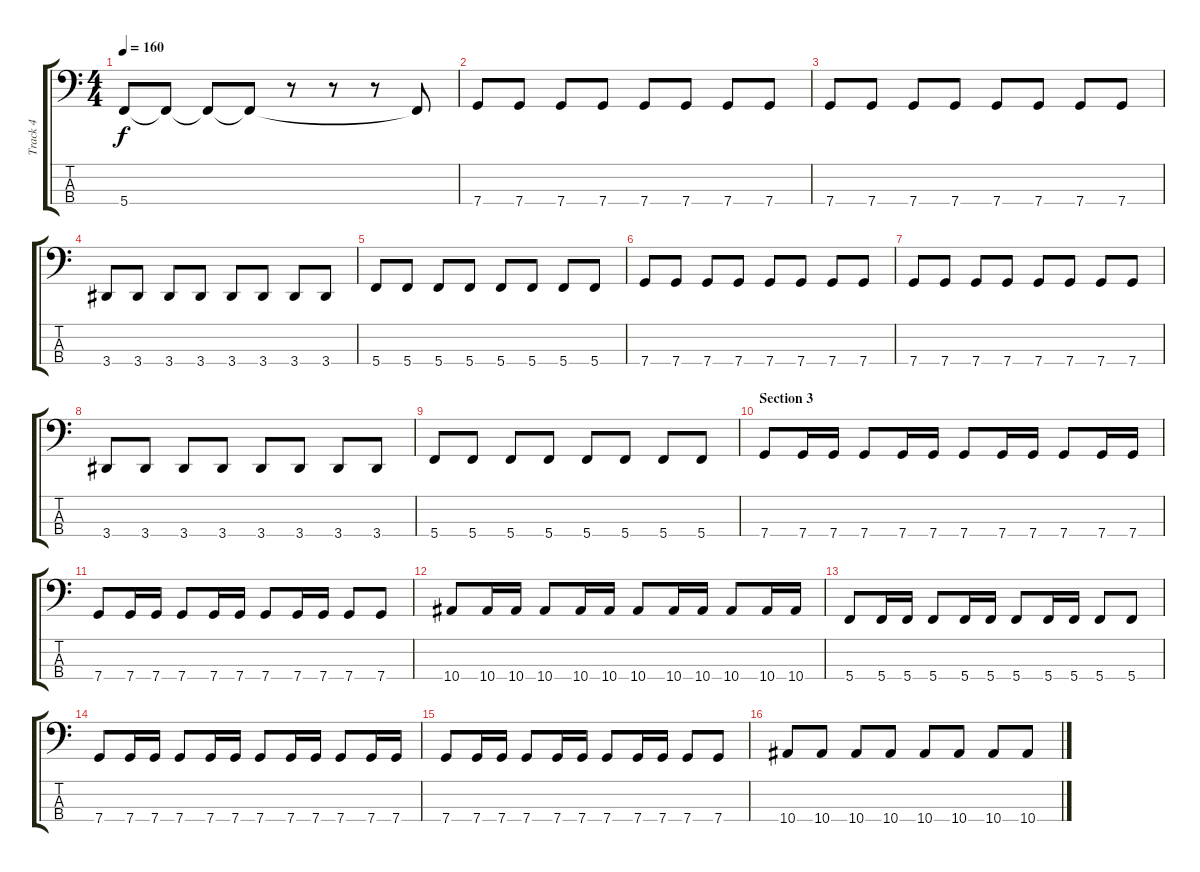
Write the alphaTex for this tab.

\track ("Track 4" "Track 4") {instrument electricbassfinger}
\staff {score tabs}
\tuning (F2 C2 G1 C1) {hide}
\ts (4 4)
\tempo 160
\clef f4
\ks c
5.4.8{dy f} 5.4{t}.8 5.4{t}.8 5.4{t}.8 r.8 r.8 r.8 5.4{t}.8 |
7.4.8 7.4.8 7.4.8 7.4.8 7.4.8 7.4.8 7.4.8 7.4.8 |
7.4.8 7.4.8 7.4.8 7.4.8 7.4.8 7.4.8 7.4.8 7.4.8 |
3.4.8 3.4.8 3.4.8 3.4.8 3.4.8 3.4.8 3.4.8 3.4.8 |
5.4.8 5.4.8 5.4.8 5.4.8 5.4.8 5.4.8 5.4.8 5.4.8 |
7.4.8 7.4.8 7.4.8 7.4.8 7.4.8 7.4.8 7.4.8 7.4.8 |
7.4.8 7.4.8 7.4.8 7.4.8 7.4.8 7.4.8 7.4.8 7.4.8 |
3.4.8 3.4.8 3.4.8 3.4.8 3.4.8 3.4.8 3.4.8 3.4.8 |
5.4.8 5.4.8 5.4.8 5.4.8 5.4.8 5.4.8 5.4.8 5.4.8 |
\section ("" "Section 3")
7.4.8 7.4.16 7.4.16 7.4.8 7.4.16 7.4.16 7.4.8 7.4.16 7.4.16 7.4.8 7.4.16 7.4.16 |
7.4.8 7.4.16 7.4.16 7.4.8 7.4.16 7.4.16 7.4.8 7.4.16 7.4.16 7.4.8 7.4.8 |
10.4.8 10.4.16 10.4.16 10.4.8 10.4.16 10.4.16 10.4.8 10.4.16 10.4.16 10.4.8 10.4.16 10.4.16 |
5.4.8 5.4.16 5.4.16 5.4.8 5.4.16 5.4.16 5.4.8 5.4.16 5.4.16 5.4.8 5.4.8 |
7.4.8 7.4.16 7.4.16 7.4.8 7.4.16 7.4.16 7.4.8 7.4.16 7.4.16 7.4.8 7.4.16 7.4.16 |
7.4.8 7.4.16 7.4.16 7.4.8 7.4.16 7.4.16 7.4.8 7.4.16 7.4.16 7.4.8 7.4.8 |
10.4.8 10.4.8 10.4.8 10.4.8 10.4.8 10.4.8 10.4.8 10.4.8
